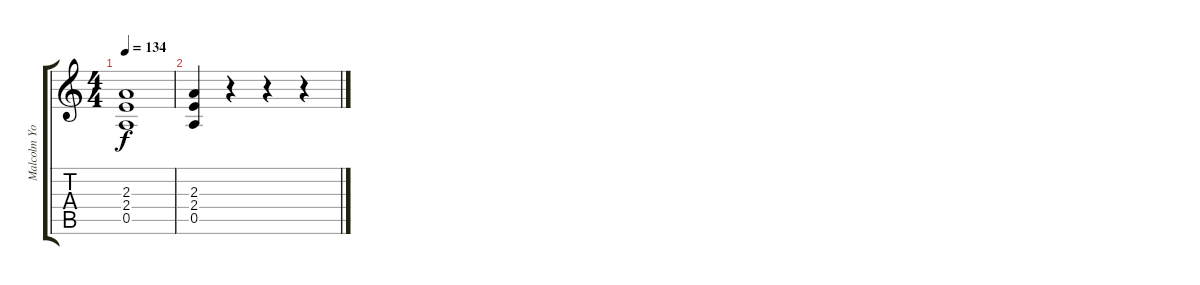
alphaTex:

\track ("Malcolm Young " "Malcolm Yo") {instrument overdrivenguitar}
\staff {score tabs}
\tuning (E4 B3 G3 D3 A2 E2) {hide}
\ts (4 4)
\tempo 134
\clef g2
\ks c
(2.3{t} 2.4{t} 0.5{t}).1{dy f} |
(2.3 2.4 0.5).4 r.4 r.4 r.4
